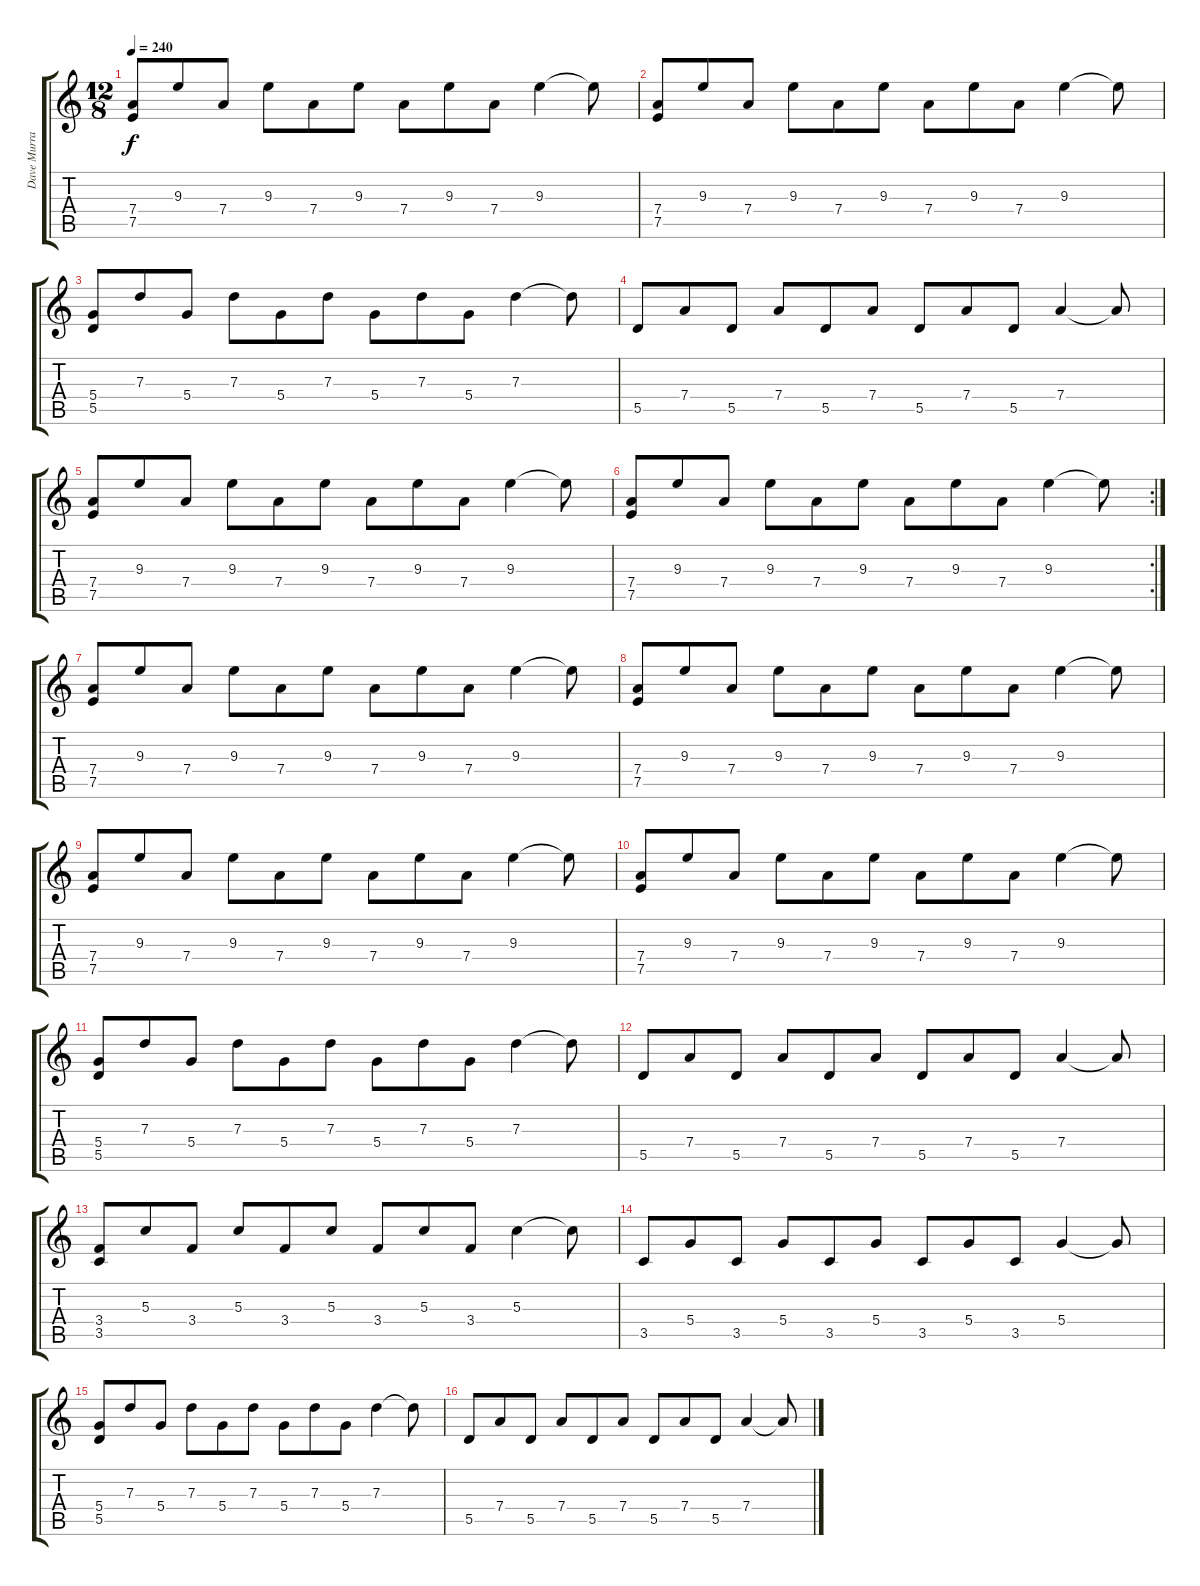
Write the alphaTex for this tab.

\track ("Dave Murray (Guitar Clean)" "Dave Murra") {instrument electricguitarclean}
\staff {score tabs}
\tuning (E4 B3 G3 D3 A2 E2) {hide}
\ts (12 8)
\tempo 240
\clef g2
\ks c
(7.4 7.5).8{dy f} 9.3.8 7.4.8 9.3.8 7.4.8 9.3.8 7.4.8 9.3.8 7.4.8 9.3.4 9.3{t}.8 |
(7.4 7.5).8 9.3.8 7.4.8 9.3.8 7.4.8 9.3.8 7.4.8 9.3.8 7.4.8 9.3.4 9.3{t}.8 |
(5.4 5.5).8 7.3.8 5.4.8 7.3.8 5.4.8 7.3.8 5.4.8 7.3.8 5.4.8 7.3.4 7.3{t}.8 |
5.5.8 7.4.8 5.5.8 7.4.8 5.5.8 7.4.8 5.5.8 7.4.8 5.5.8 7.4.4 7.4{t}.8 |
(7.4 7.5).8 9.3.8 7.4.8 9.3.8 7.4.8 9.3.8 7.4.8 9.3.8 7.4.8 9.3.4 9.3{t}.8 |
\rc 2
(7.4 7.5).8 9.3.8 7.4.8 9.3.8 7.4.8 9.3.8 7.4.8 9.3.8 7.4.8 9.3.4 9.3{t}.8 |
(7.4 7.5).8 9.3.8 7.4.8 9.3.8 7.4.8 9.3.8 7.4.8 9.3.8 7.4.8 9.3.4 9.3{t}.8 |
(7.4 7.5).8 9.3.8 7.4.8 9.3.8 7.4.8 9.3.8 7.4.8 9.3.8 7.4.8 9.3.4 9.3{t}.8 |
(7.4 7.5).8 9.3.8 7.4.8 9.3.8 7.4.8 9.3.8 7.4.8 9.3.8 7.4.8 9.3.4 9.3{t}.8 |
(7.4 7.5).8 9.3.8 7.4.8 9.3.8 7.4.8 9.3.8 7.4.8 9.3.8 7.4.8 9.3.4 9.3{t}.8 |
(5.4 5.5).8 7.3.8 5.4.8 7.3.8 5.4.8 7.3.8 5.4.8 7.3.8 5.4.8 7.3.4 7.3{t}.8 |
5.5.8 7.4.8 5.5.8 7.4.8 5.5.8 7.4.8 5.5.8 7.4.8 5.5.8 7.4.4 7.4{t}.8 |
(3.4 3.5).8 5.3.8 3.4.8 5.3.8 3.4.8 5.3.8 3.4.8 5.3.8 3.4.8 5.3.4 5.3{t}.8 |
3.5.8 5.4.8 3.5.8 5.4.8 3.5.8 5.4.8 3.5.8 5.4.8 3.5.8 5.4.4 5.4{t}.8 |
(5.4 5.5).8 7.3.8 5.4.8 7.3.8 5.4.8 7.3.8 5.4.8 7.3.8 5.4.8 7.3.4 7.3{t}.8 |
5.5.8 7.4.8 5.5.8 7.4.8 5.5.8 7.4.8 5.5.8 7.4.8 5.5.8 7.4.4 7.4{t}.8
